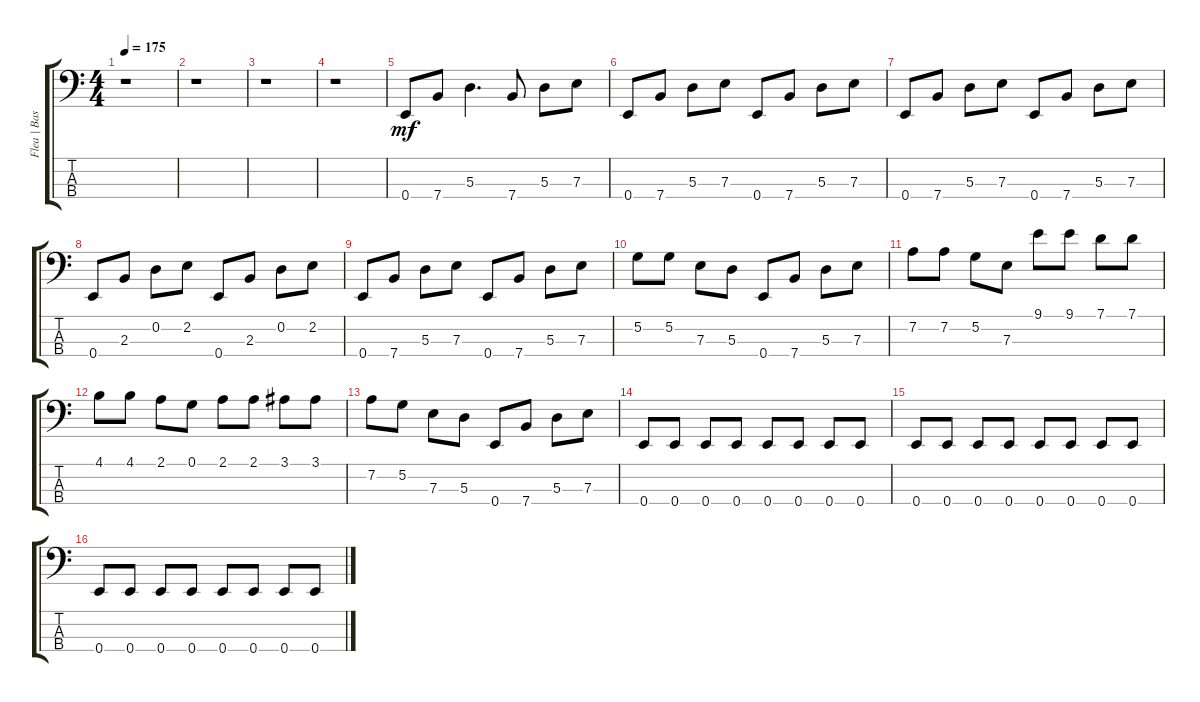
\track ("Flea | Bass" "Flea | Bas") {instrument electricbassfinger}
\staff {score tabs}
\tuning (G2 D2 A1 E1) {hide}
\ts (4 4)
\tempo 175
\clef f4
\ks c
r.1{dy mf} |
r.1 |
r.1 |
r.1 |
0.4.8 7.4.8 5.3.4{d} 7.4.8 5.3.8 7.3.8 |
0.4.8 7.4.8 5.3.8 7.3.8 0.4.8 7.4.8 5.3.8 7.3.8 |
0.4.8 7.4.8 5.3.8 7.3.8 0.4.8 7.4.8 5.3.8 7.3.8 |
0.4.8 2.3.8 0.2.8 2.2.8 0.4.8 2.3.8 0.2.8 2.2.8 |
0.4.8 7.4.8 5.3.8 7.3.8 0.4.8 7.4.8 5.3.8 7.3.8 |
5.2.8 5.2.8 7.3.8 5.3.8 0.4.8 7.4.8 5.3.8 7.3.8 |
7.2.8 7.2.8 5.2.8 7.3.8 9.1.8 9.1.8 7.1.8 7.1.8 |
4.1.8 4.1.8 2.1.8 0.1.8 2.1.8 2.1.8 3.1.8 3.1.8 |
7.2.8 5.2.8 7.3.8 5.3.8 0.4.8 7.4.8 5.3.8 7.3.8 |
0.4.8 0.4.8 0.4.8 0.4.8 0.4.8 0.4.8 0.4.8 0.4.8 |
0.4.8 0.4.8 0.4.8 0.4.8 0.4.8 0.4.8 0.4.8 0.4.8 |
0.4.8 0.4.8 0.4.8 0.4.8 0.4.8 0.4.8 0.4.8 0.4.8
